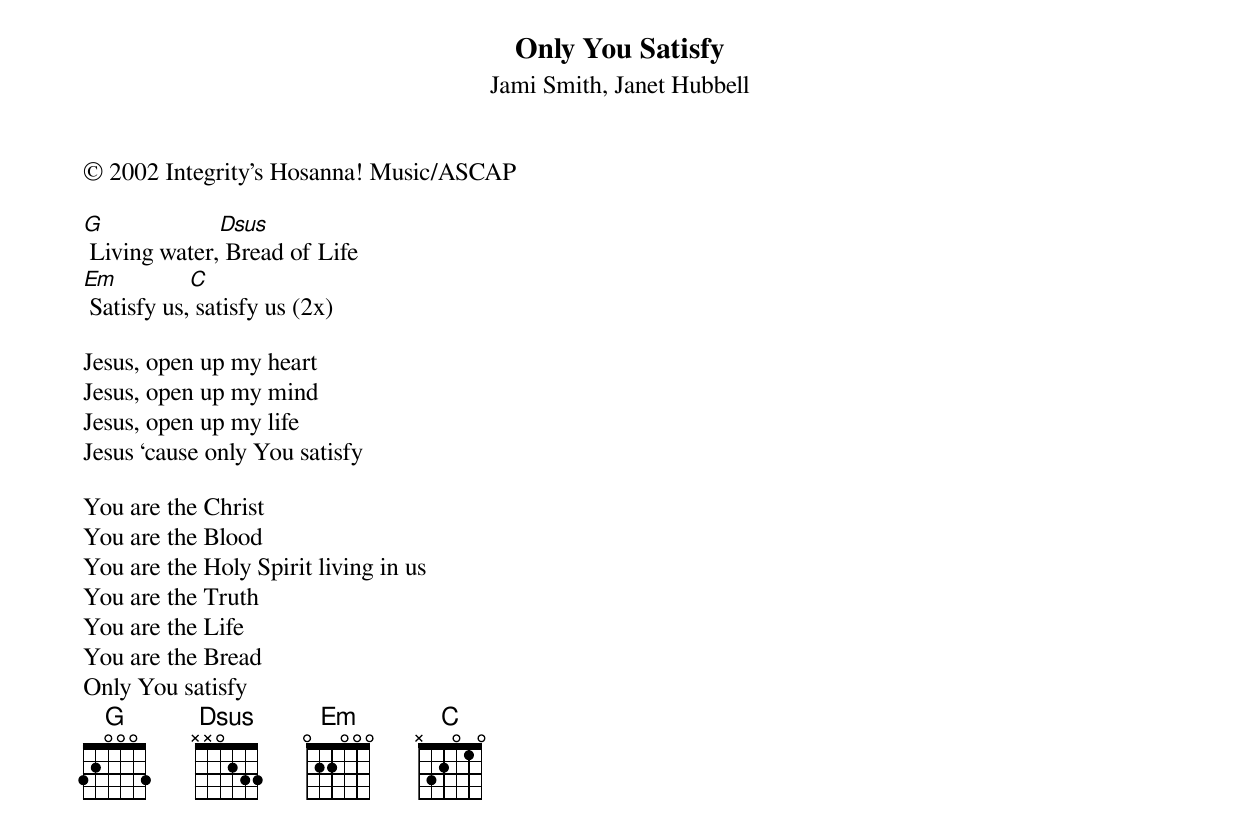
{title:Only You Satisfy}
{subtitle:Jami Smith, Janet Hubbell}
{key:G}
© 2002 Integrity's Hosanna! Music/ASCAP

[G] Living water,[Dsus] Bread of Life
[Em] Satisfy us,[C] satisfy us (2x)

Jesus, open up my heart
Jesus, open up my mind
Jesus, open up my life
Jesus ‘cause only You satisfy

You are the Christ
You are the Blood
You are the Holy Spirit living in us
You are the Truth
You are the Life
You are the Bread
Only You satisfy
